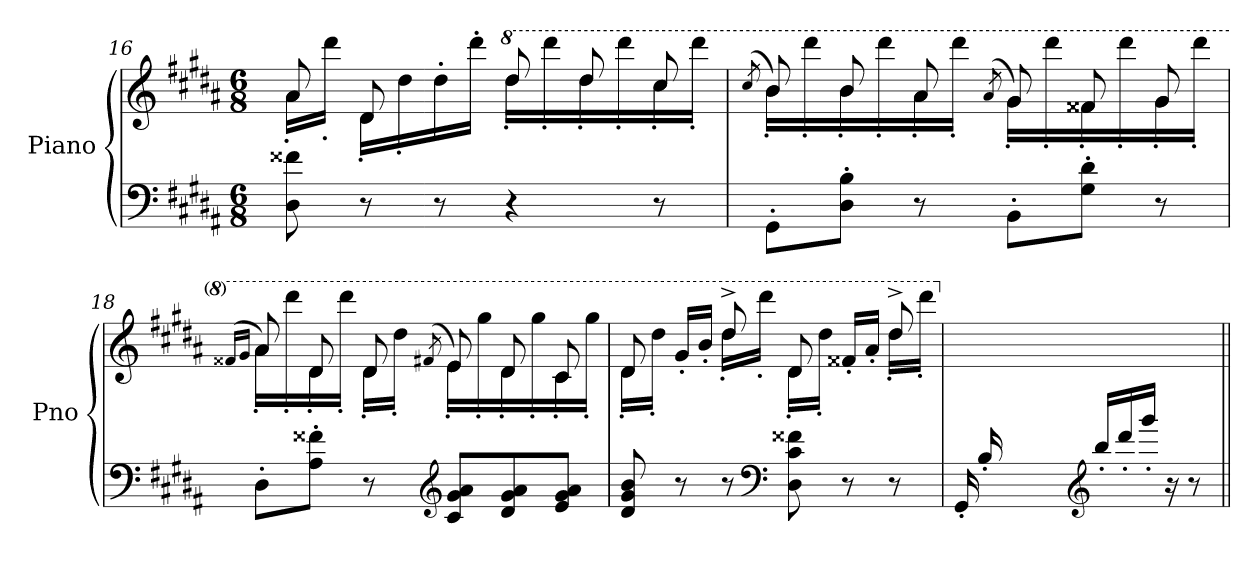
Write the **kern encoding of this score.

**kern	**kern
*part1	*part1
*staff2	*staff1
*I"Piano	*
*I'Pno	*
!!LO:LB:g=z
*clefF4	*clefG2
*k[f#c#g#d#a#]	*k[f#c#g#d#a#]
*M6/8	*M6/8
=16	=16
*	*^
8D#\ 8f##X\	8a#/	16a#'\LL
.	.	16ddd#'\JJ
8r	8d#/	16d#'\LL
.	.	16dd#'\
8r	8ryy	16dd#'\
.	.	16ddd#'\JJ
*	*8va	*
4r	8ddd#/	16ddd#'\LL
.	.	16dddd#'\
.	8ddd#/	16ddd#'\
.	.	16dddd#'\
8r	8ccc#/	16ccc#'\
.	.	16dddd#'\JJ
!!LO:LB:g=z	!!
=17	=17	=17
.	(<8qccc#/	.
8GG#'\L	8bb/)	16bb'\LL
.	.	16dddd#'\
8D#\' 8B\'J	8bb/	16bb'\
.	.	16dddd#'\
8r	8aa#/	16aa#'\
.	.	16dddd#'\JJ
.	(<8qaa#/	.
8BB'\L	8gg#/)	16gg#'\LL
.	.	16dddd#'\
8G#\' 8d#\'J	8ff##X/	16ff##X'\
.	.	16dddd#'\
8r	8gg#/	16gg#'\
.	.	16dddd#'\JJ
=18	=18	=18
.	(<16qff##X/LL	.
.	16qgg#/JJ	.
8D#'\L	8aa#/)	16aa#'\LL
.	.	16dddd#'\
8A#\' 8f##X\'J	8dd#/	16dd#'\
.	.	16dddd#'\JJ
8r	8dd#/	16dd#'\LL
.	.	16ddd#'\JJ
*clefG2	*	*
.	(<8qff#X/	.
8c#/ 8g#/ 8a#/L	8ee/)	16ee'\LL
.	.	16ggg#'\
8d#/ 8g#/ 8a#/	8dd#/	16dd#'\
.	.	16ggg#'\
8e/ 8g#/ 8a#/J	8cc#/	16cc#'\
.	.	16ggg#'\JJ
!!LO:LB:g=z	!!
=19	=19	=19
8d#/ 8g#/ 8b/	8dd#/	16dd#'\LL
.	.	16ddd#'\JJ
8r	8ryy	16gg#'/LL
.	.	16bb'/JJ
8r	8ddd#^/	16ddd#'\LL
.	.	16dddd#'\JJ
*clefF4	*	*
8D#\ 8c#\ 8f##X\	8dd#/	16dd#'\LL
.	.	16ddd#'\JJ
8r	8ryy	16ff##X'/LL
.	.	16aa#'/JJ
8r	8ddd#^/	16ddd#'\LL
.	.	16dddd#'\JJ
*	*v	*v
!!LO:LB:g=z
=20	=20
*^	*
*	*	*X8va
16GG#'/LL	4.ryy	8ryy
16B'/	.	.
2ryy	.	16d#'\
.	.	16g#'\
.	.	16b'\
.	.	16gg#'\JJ
*clefG2	*	*
.	16bb'/LL	8ryy
.	16ddd#'/	.
.	16ggg#'/JJ	4ryy
.	16r	.
8ryy	8r	.
*v	*v	*
=||	=||
*-	*-
